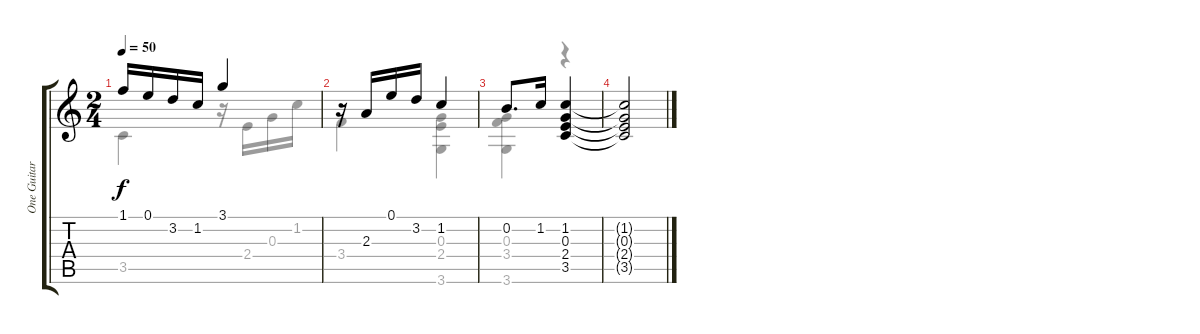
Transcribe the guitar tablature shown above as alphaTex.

\track ("One Guitar" "One Guitar") {instrument electricguitarjazz}
\staff {score tabs}
\tuning (E4 B3 G3 D3 A2 E2) {hide}
\voice
\ts (2 4)
\tempo 50
\clef g2
\ks c
1.1.16{dy f beam Up} 0.1.16{beam Up} 3.2.16{beam Up} 1.2.16{beam Up} 3.1.4{beam Up} |
r.16 2.3.16{beam Up} 0.1.16{beam Up} 3.2.16{beam Up} 1.2.4{beam Up} |
0.2.8{d beam Up} 1.2.16{beam Up} (1.2 0.3 2.4 3.5).4 |
(1.2{t} 0.3{t} 2.4{t} 3.5{t}).2
\voice
\clef g2
\ottava regular
\simile none
\ks c
3.5.4{dy f beam Down} r.16 2.4.16{beam Down} 0.3.16{beam Down} 1.2.16{beam Down} |
3.4.4{beam Down} (0.3 2.4 3.6).4{beam Down} |
(0.3 3.4 3.6).4 r.4 |
